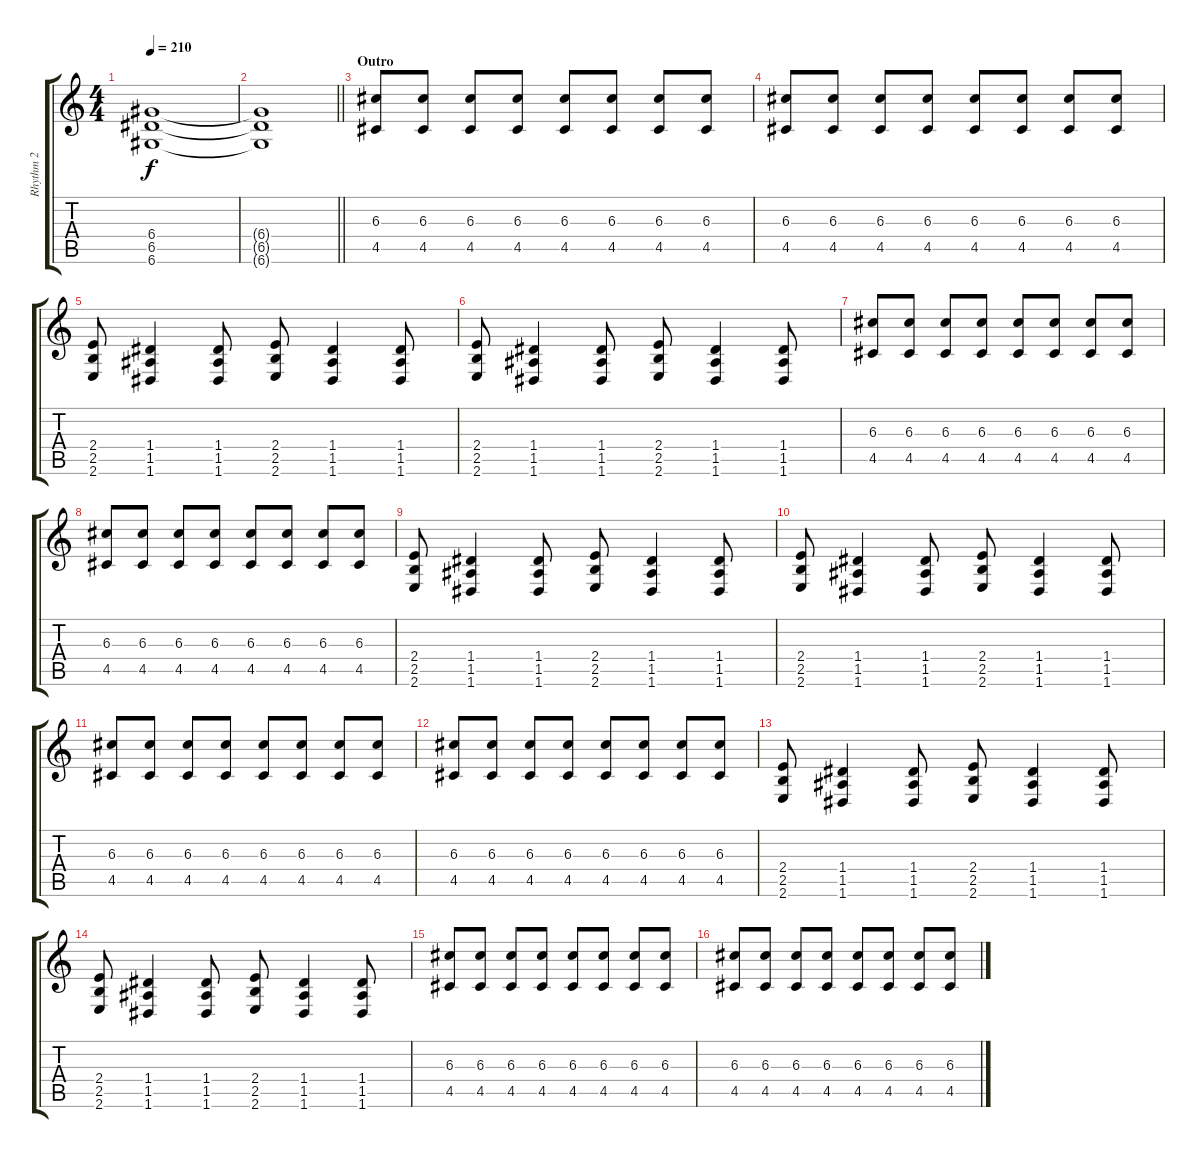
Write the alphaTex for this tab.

\track ("Rhythm 2" "Rhythm 2") {instrument overdrivenguitar}
\staff {score tabs}
\tuning (E4 B3 G3 D3 A2 D2) {hide}
\ts (4 4)
\tempo 210
\clef g2
\ks c
(6.4 6.5 6.6).1{dy f} |
\barLineRight lightlight
(6.4{t} 6.5{t} 6.6{t}).1 |
\section ("" "Outro")
(6.3 4.5).8 (6.3 4.5).8 (6.3 4.5).8 (6.3 4.5).8 (6.3 4.5).8 (6.3 4.5).8 (6.3 4.5).8 (6.3 4.5).8 |
(6.3 4.5).8 (6.3 4.5).8 (6.3 4.5).8 (6.3 4.5).8 (6.3 4.5).8 (6.3 4.5).8 (6.3 4.5).8 (6.3 4.5).8 |
(2.4 2.5 2.6).8 (1.4 1.5 1.6).4 (1.4 1.5 1.6).8 (2.4 2.5 2.6).8 (1.4 1.5 1.6).4 (1.4 1.5 1.6).8 |
(2.4 2.5 2.6).8 (1.4 1.5 1.6).4 (1.4 1.5 1.6).8 (2.4 2.5 2.6).8 (1.4 1.5 1.6).4 (1.4 1.5 1.6).8 |
(6.3 4.5).8 (6.3 4.5).8 (6.3 4.5).8 (6.3 4.5).8 (6.3 4.5).8 (6.3 4.5).8 (6.3 4.5).8 (6.3 4.5).8 |
(6.3 4.5).8 (6.3 4.5).8 (6.3 4.5).8 (6.3 4.5).8 (6.3 4.5).8 (6.3 4.5).8 (6.3 4.5).8 (6.3 4.5).8 |
(2.4 2.5 2.6).8 (1.4 1.5 1.6).4 (1.4 1.5 1.6).8 (2.4 2.5 2.6).8 (1.4 1.5 1.6).4 (1.4 1.5 1.6).8 |
(2.4 2.5 2.6).8 (1.4 1.5 1.6).4 (1.4 1.5 1.6).8 (2.4 2.5 2.6).8 (1.4 1.5 1.6).4 (1.4 1.5 1.6).8 |
(6.3 4.5).8 (6.3 4.5).8 (6.3 4.5).8 (6.3 4.5).8 (6.3 4.5).8 (6.3 4.5).8 (6.3 4.5).8 (6.3 4.5).8 |
(6.3 4.5).8 (6.3 4.5).8 (6.3 4.5).8 (6.3 4.5).8 (6.3 4.5).8 (6.3 4.5).8 (6.3 4.5).8 (6.3 4.5).8 |
(2.4 2.5 2.6).8 (1.4 1.5 1.6).4 (1.4 1.5 1.6).8 (2.4 2.5 2.6).8 (1.4 1.5 1.6).4 (1.4 1.5 1.6).8 |
(2.4 2.5 2.6).8 (1.4 1.5 1.6).4 (1.4 1.5 1.6).8 (2.4 2.5 2.6).8 (1.4 1.5 1.6).4 (1.4 1.5 1.6).8 |
(6.3 4.5).8 (6.3 4.5).8 (6.3 4.5).8 (6.3 4.5).8 (6.3 4.5).8 (6.3 4.5).8 (6.3 4.5).8 (6.3 4.5).8 |
(6.3 4.5).8 (6.3 4.5).8 (6.3 4.5).8 (6.3 4.5).8 (6.3 4.5).8 (6.3 4.5).8 (6.3 4.5).8 (6.3 4.5).8
